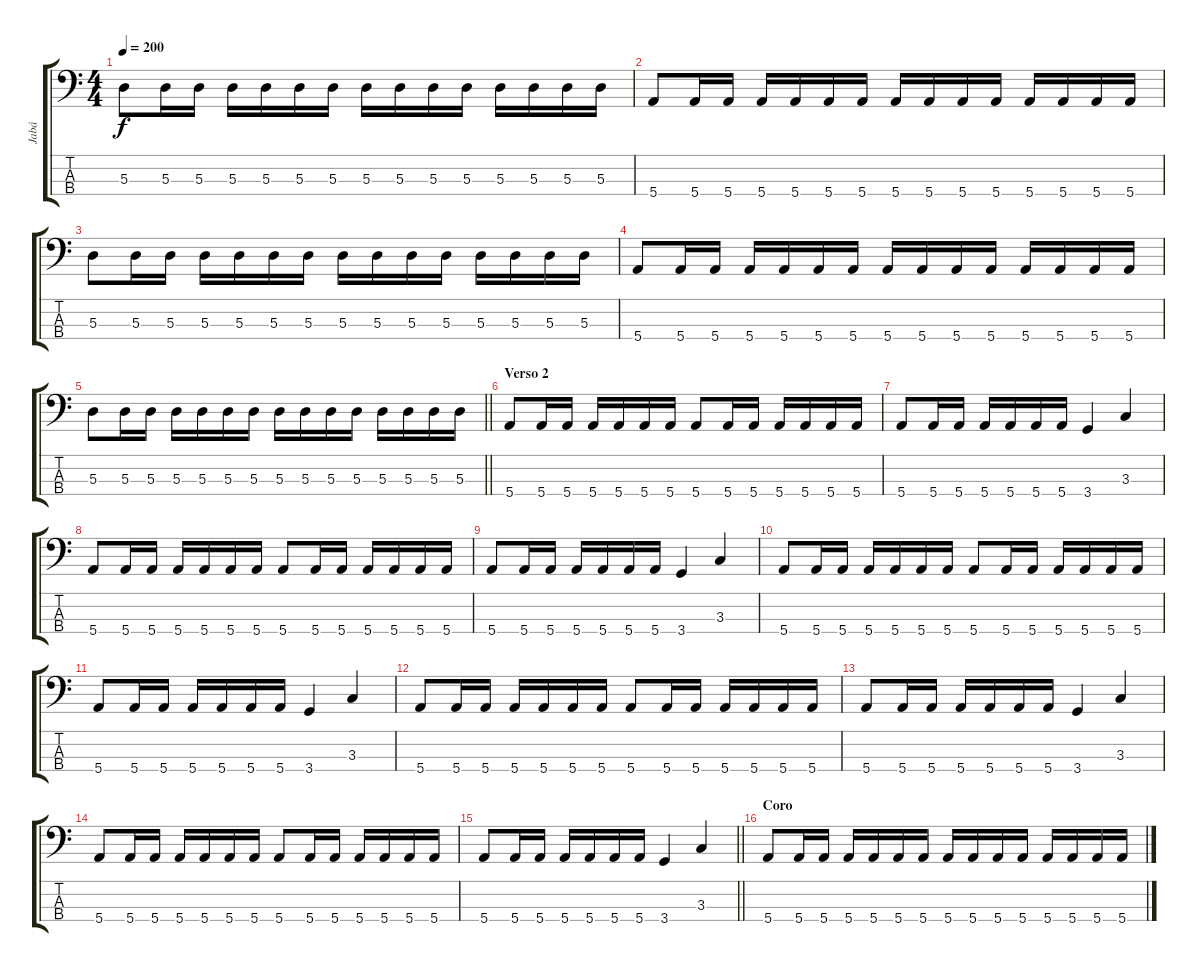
\track ("Jabá" "Jabá") {instrument electricbasspick}
\staff {score tabs}
\tuning (G2 D2 A1 E1) {hide}
\ts (4 4)
\tempo 200
\clef f4
\ks c
5.3.8{dy f} 5.3.16 5.3.16 5.3.16 5.3.16 5.3.16 5.3.16 5.3.16 5.3.16 5.3.16 5.3.16 5.3.16 5.3.16 5.3.16 5.3.16 |
5.4.8 5.4.16 5.4.16 5.4.16 5.4.16 5.4.16 5.4.16 5.4.16 5.4.16 5.4.16 5.4.16 5.4.16 5.4.16 5.4.16 5.4.16 |
5.3.8 5.3.16 5.3.16 5.3.16 5.3.16 5.3.16 5.3.16 5.3.16 5.3.16 5.3.16 5.3.16 5.3.16 5.3.16 5.3.16 5.3.16 |
5.4.8 5.4.16 5.4.16 5.4.16 5.4.16 5.4.16 5.4.16 5.4.16 5.4.16 5.4.16 5.4.16 5.4.16 5.4.16 5.4.16 5.4.16 |
\barLineRight lightlight
5.3.8 5.3.16 5.3.16 5.3.16 5.3.16 5.3.16 5.3.16 5.3.16 5.3.16 5.3.16 5.3.16 5.3.16 5.3.16 5.3.16 5.3.16 |
\section ("" "Verso 2")
5.4.8 5.4.16 5.4.16 5.4.16 5.4.16 5.4.16 5.4.16 5.4.8 5.4.16 5.4.16 5.4.16 5.4.16 5.4.16 5.4.16 |
5.4.8 5.4.16 5.4.16 5.4.16 5.4.16 5.4.16 5.4.16 3.4.4 3.3.4 |
5.4.8 5.4.16 5.4.16 5.4.16 5.4.16 5.4.16 5.4.16 5.4.8 5.4.16 5.4.16 5.4.16 5.4.16 5.4.16 5.4.16 |
5.4.8 5.4.16 5.4.16 5.4.16 5.4.16 5.4.16 5.4.16 3.4.4 3.3.4 |
5.4.8 5.4.16 5.4.16 5.4.16 5.4.16 5.4.16 5.4.16 5.4.8 5.4.16 5.4.16 5.4.16 5.4.16 5.4.16 5.4.16 |
5.4.8 5.4.16 5.4.16 5.4.16 5.4.16 5.4.16 5.4.16 3.4.4 3.3.4 |
5.4.8 5.4.16 5.4.16 5.4.16 5.4.16 5.4.16 5.4.16 5.4.8 5.4.16 5.4.16 5.4.16 5.4.16 5.4.16 5.4.16 |
5.4.8 5.4.16 5.4.16 5.4.16 5.4.16 5.4.16 5.4.16 3.4.4 3.3.4 |
5.4.8 5.4.16 5.4.16 5.4.16 5.4.16 5.4.16 5.4.16 5.4.8 5.4.16 5.4.16 5.4.16 5.4.16 5.4.16 5.4.16 |
\barLineRight lightlight
5.4.8 5.4.16 5.4.16 5.4.16 5.4.16 5.4.16 5.4.16 3.4.4 3.3.4 |
\section ("" "Coro")
5.4.8 5.4.16 5.4.16 5.4.16 5.4.16 5.4.16 5.4.16 5.4.16 5.4.16 5.4.16 5.4.16 5.4.16 5.4.16 5.4.16 5.4.16
